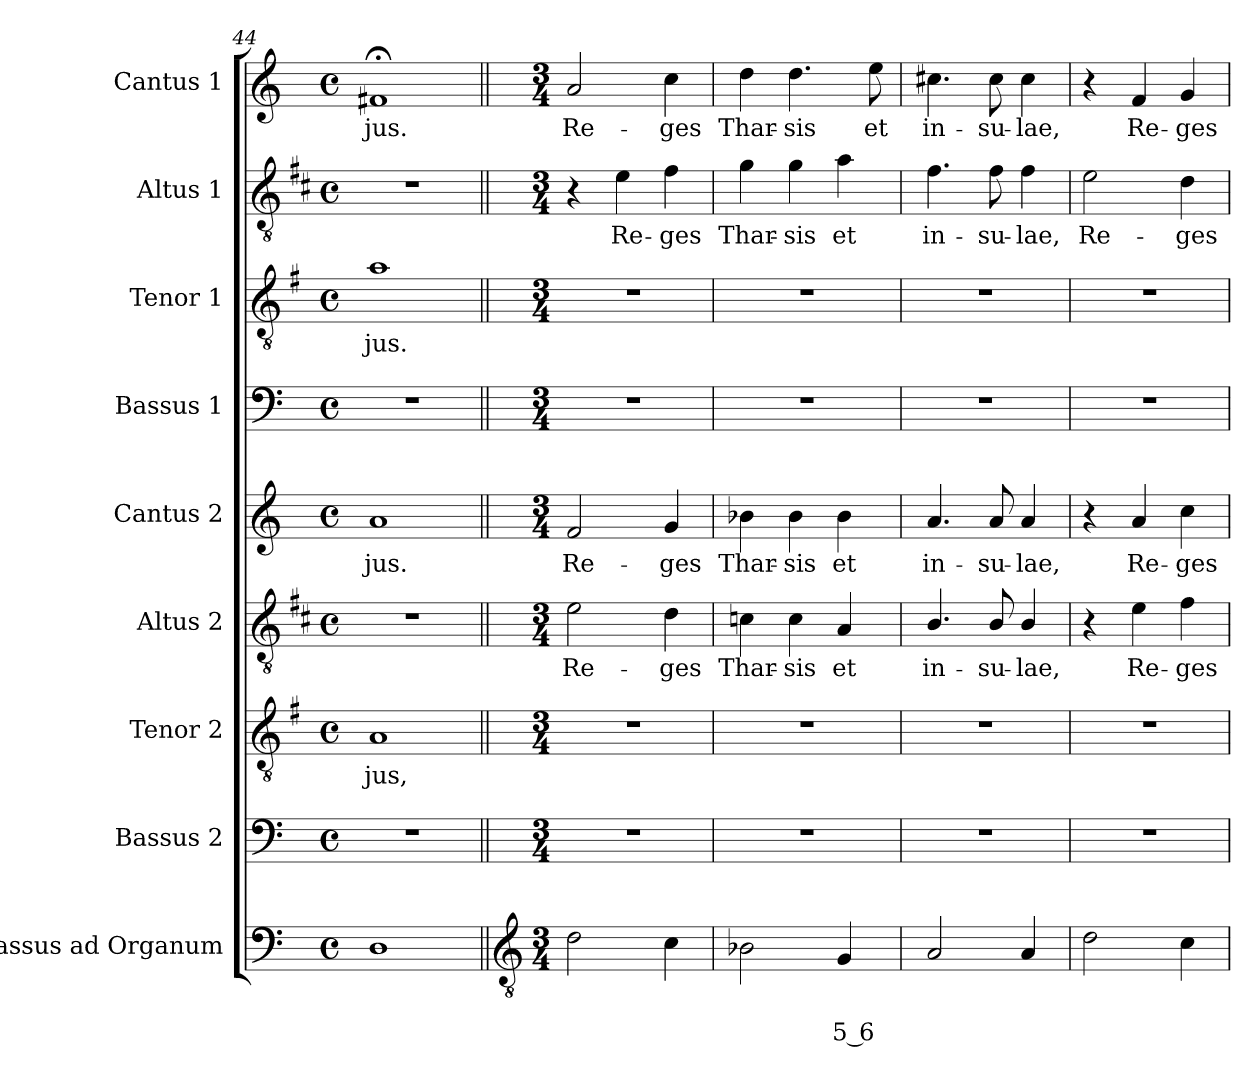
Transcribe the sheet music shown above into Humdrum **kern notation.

**kern	**text	**text	**kern	**kern	**text	**kern	**text	**kern	**text	**kern	**kern	**text	**kern	**text	**kern	**text
*part9	*part9	*part9	*part8	*part7	*part7	*part6	*part6	*part5	*part5	*part4	*part3	*part3	*part2	*part2	*part1	*part1
*staff9	*staff9	*staff9	*staff8	*staff7	*staff7	*staff6	*staff6	*staff5	*staff5	*staff4	*staff3	*staff3	*staff2	*staff2	*staff1	*staff1
*I"Bassus ad Organum	*	*	*I"Bassus 2	*I"Tenor 2	*	*I"Altus 2	*	*I"Cantus 2	*	*I"Bassus 1	*I"Tenor 1	*	*I"Altus 1	*	*I"Cantus 1	*
*I'Org	*	*	*I'B2	*I'T2	*	*I'A2	*	*I'C2	*	*I'B1	*I'T1	*	*I'A1	*	*I'C1	*
*clefF4	*	*	*clefF4	*clefGv2	*	*clefGv2	*	*clefG2	*	*clefF4	*clefGv2	*	*clefGv2	*	*clefG2	*
*	*	*	*	*ITrd4c7	*	*ITrd1c2	*	*	*	*	*ITrd4c7	*	*ITrd1c2	*	*	*
*k[]	*	*	*k[]	*k[]	*	*k[]	*	*k[]	*	*k[]	*k[]	*	*k[]	*	*k[]	*
*C:	*	*	*C:	*C:	*	*C:	*	*C:	*	*C:	*C:	*	*C:	*	*C:	*
*M4/4	*	*	*M4/4	*M4/4	*	*M4/4	*	*M4/4	*	*M4/4	*M4/4	*	*M4/4	*	*M4/4	*
*met(c)	*	*	*met(c)	*met(c)	*	*met(c)	*	*met(c)	*	*met(c)	*met(c)	*	*met(c)	*	*met(c)	*
=44	=44	=44	=44	=44	=44	=44	=44	=44	=44	=44	=44	=44	=44	=44	=44	=44
!	!	!	!	!	!LO:LY:b	!	!	!	!LO:LY:b	!	!	!LO:LY:b	!	!	!	!LO:LY:b
1D	.	.	1r	1D	-jus,	1r	.	1a	-jus.	1r	1d	-jus.	1r	.	1f#X;<	-jus.
!!LO:LB:g=z
=45||	=45||	=45||	=45||	=45||	=45||	=45||	=45||	=45||	=45||	=45||	=45||	=45||	=45||	=45||	=45||	=45||
*clefGv2	*	*	*	*	*	*	*	*	*	*	*	*	*	*	*	*
*M3/4	*	*	*M3/4	*M3/4	*	*M3/4	*	*M3/4	*	*M3/4	*M3/4	*	*M3/4	*	*M3/4	*
!	!	!	!	!	!	!	!LO:LY:b	!	!LO:LY:b	!	!	!	!	!	!	!LO:LY:b
2d\	.	.	2.r	2.r	.	2d\	Re-	2f/	Re-	2.r	2.r	.	4r	.	2a/	Re-
!	!	!	!	!	!	!	!	!	!	!	!	!	!	!LO:LY:b	!	!
.	.	.	.	.	.	.	.	.	.	.	.	.	4d\	Re-	.	.
!	!	!	!	!	!	!	!LO:LY:b	!	!LO:LY:b	!	!	!	!	!LO:LY:b	!	!LO:LY:b
4c\	.	.	.	.	.	4c\	-ges	4g/	-ges	.	.	.	4e\	-ges	4cc\	-ges
=46	=46	=46	=46	=46	=46	=46	=46	=46	=46	=46	=46	=46	=46	=46	=46	=46
!	!	!	!	!	!	!	!LO:LY:b	!	!LO:LY:b	!	!	!	!	!LO:LY:b	!	!LO:LY:b
2B-X\	.	.	2.r	2.r	.	4B-X\	Thar-	4b-X\	Thar-	2.r	2.r	.	4f\	Thar-	4dd\	Thar-
!	!	!	!	!	!	!	!LO:LY:b	!	!LO:LY:b	!	!	!	!	!LO:LY:b	!	!LO:LY:b
.	.	.	.	.	.	4B-\	-sis	4b-\	-sis	.	.	.	4f\	-sis	4.dd\	-sis
!	!	!LO:LY:b	!	!	!	!	!LO:LY:b	!	!LO:LY:b	!	!	!	!	!LO:LY:b	!	!
4G/	.	5 6	.	.	.	4G/	et	4b-\	et	.	.	.	4g\	et	.	.
!	!	!	!	!	!	!	!	!	!	!	!	!	!	!	!	!LO:LY:b
.	.	.	.	.	.	.	.	.	.	.	.	.	.	.	8ee\	et
=47	=47	=47	=47	=47	=47	=47	=47	=47	=47	=47	=47	=47	=47	=47	=47	=47
!	!	!	!	!	!	!	!LO:LY:b	!	!LO:LY:b	!	!	!	!	!LO:LY:b	!	!LO:LY:b
2A/	.	.	2.r	2.r	.	4.A/	in-	4.a/	in-	2.r	2.r	.	4.e\	in-	4.cc#X\	in-
!	!	!	!	!	!	!	!LO:LY:b	!	!LO:LY:b	!	!	!	!	!LO:LY:b	!	!LO:LY:b
.	.	.	.	.	.	8A/	-su-	8a/	-su-	.	.	.	8e\	-su-	8cc#\	-su-
!	!	!	!	!	!	!	!LO:LY:b	!	!LO:LY:b	!	!	!	!	!LO:LY:b	!	!LO:LY:b
4A/	.	.	.	.	.	4A/	-lae,	4a/	-lae,	.	.	.	4e\	-lae,	4cc#\	-lae,
=48	=48	=48	=48	=48	=48	=48	=48	=48	=48	=48	=48	=48	=48	=48	=48	=48
!	!	!	!	!	!	!	!	!	!	!	!	!	!	!LO:LY:b	!	!
2d\	.	.	2.r	2.r	.	4r	.	4r	.	2.r	2.r	.	2d\	Re-	4r	.
!	!	!	!	!	!	!	!LO:LY:b	!	!LO:LY:b	!	!	!	!	!	!	!LO:LY:b
.	.	.	.	.	.	4d\	Re-	4a/	Re-	.	.	.	.	.	4f/	Re-
!	!	!	!	!	!	!	!LO:LY:b	!	!LO:LY:b	!	!	!	!	!LO:LY:b	!	!LO:LY:b
4c\	.	.	.	.	.	4e\	-ges	4cc\	-ges	.	.	.	4c\	-ges	4g/	-ges
=	=	=	=	=	=	=	=	=	=	=	=	=	=	=	=	=
*-	*-	*-	*-	*-	*-	*-	*-	*-	*-	*-	*-	*-	*-	*-	*-	*-
